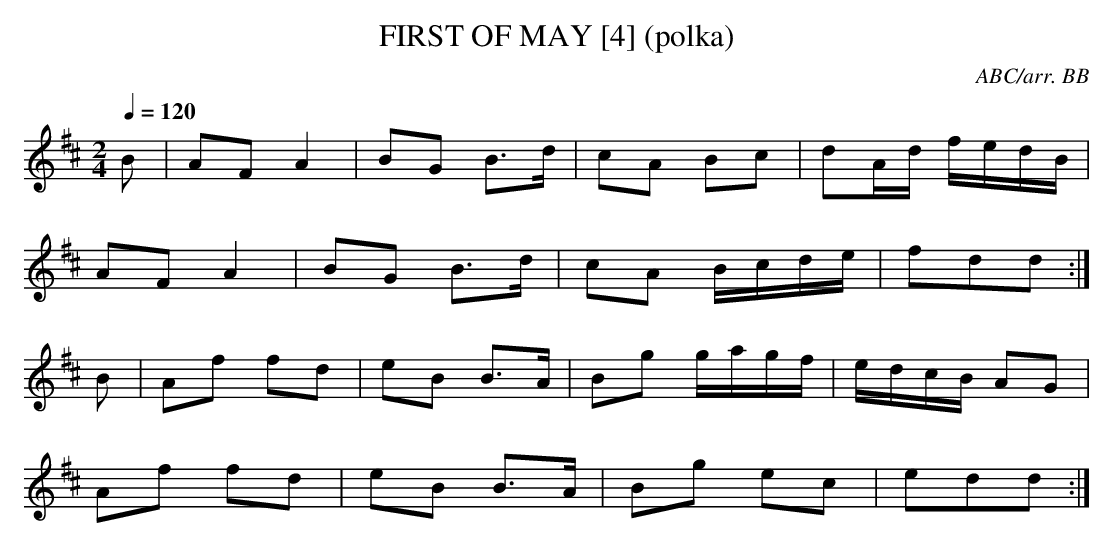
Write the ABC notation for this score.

X:1
T:FIRST OF MAY [4] (polka)
C:ABC/arr. BB
Q:1/4=120
L:1/8
M:2/4
K:D
B|AF A2|BG B>d|cA Bc|dA/d/ f/e/d/B/|
AF A2|BG B>d|cA B/c/d/e/|fdd :|
B|Af fd|eB B>A|Bg g/a/g/f/|e/d/c/B/ AG|
Af fd|eB B>A|Bg ec|edd :|
